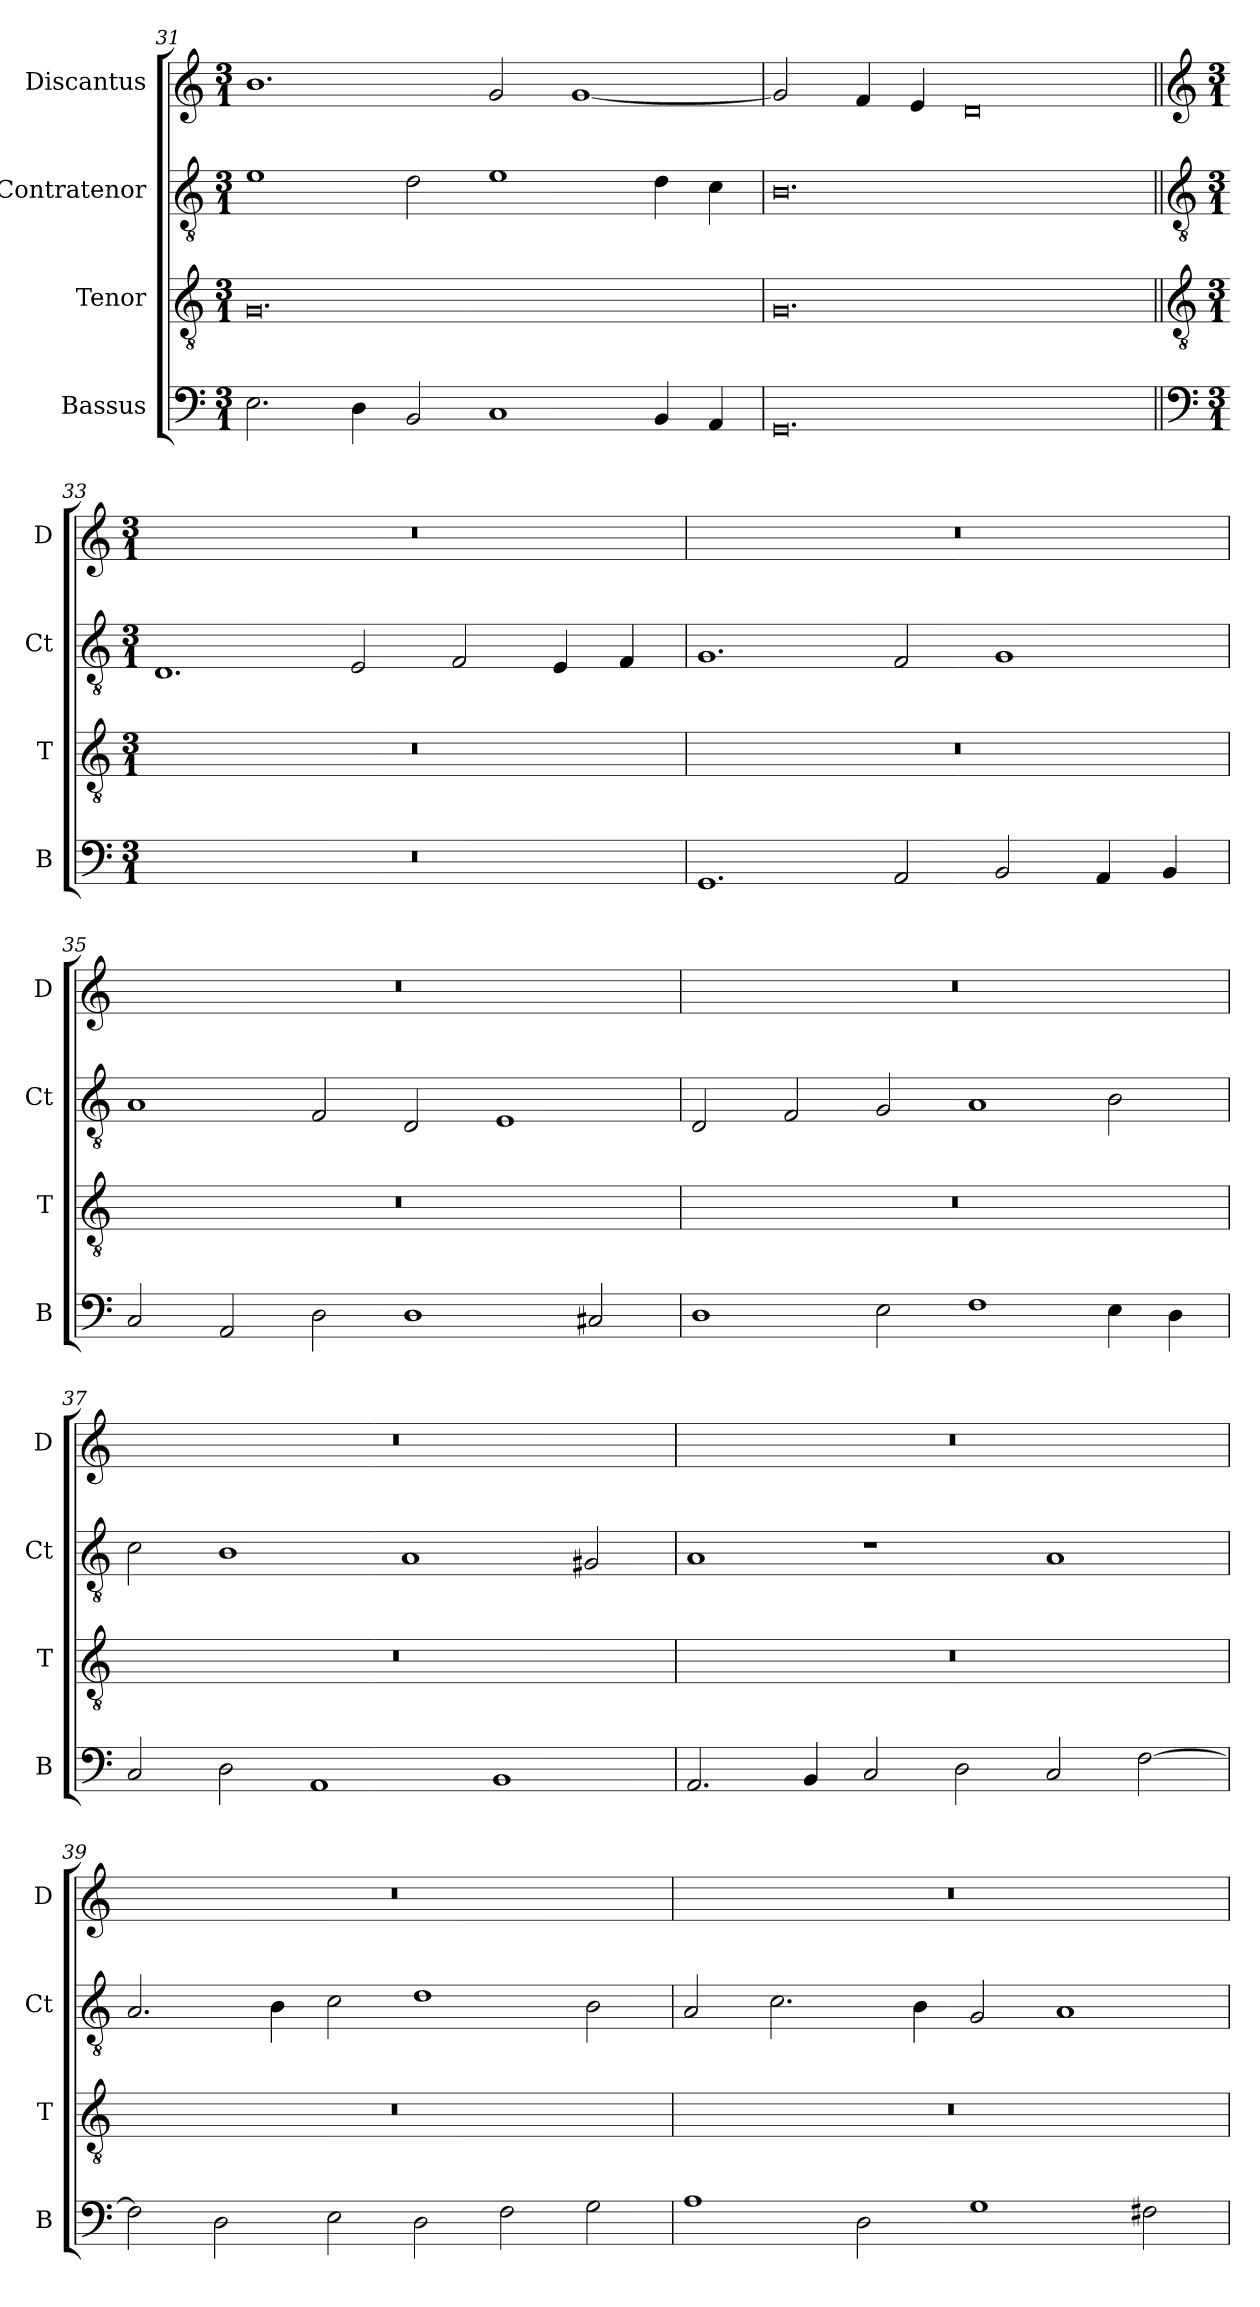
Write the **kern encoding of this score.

**kern	**kern	**kern	**kern
*part4	*part3	*part2	*part1
*staff4	*staff3	*staff2	*staff1
*I"Bassus	*I"Tenor	*I"Contratenor	*I"Discantus
*I'B	*I'T	*I'Ct	*I'D
*clefF4	*clefGv2	*clefGv2	*clefG2
*k[]	*k[]	*k[]	*k[]
*M3/1	*M3/1	*M3/1	*M3/1
=31	=31	=31	=31
2.E\	0.G	1e	1.b
4D\	.	.	.
2BB/	.	2d\	.
1C	.	1e	2g/
.	.	.	[1g
4BB/	.	4d\	.
4AA/	.	4c\	.
=32	=32	=32	=32
0.GG	0.G	0.B	2g/]
.	.	.	4f/
.	.	.	4e/
.	.	.	0d
!!LO:LB:g=z
=33||	=33||	=33||	=33||
*clefF4	*clefGv2	*clefGv2	*clefG2
*k[]	*k[]	*k[]	*k[]
*M3/1	*M3/1	*M3/1	*M3/1
0.r	0.r	1.D	0.r
.	.	2E/	.
.	.	2F/	.
.	.	4E/	.
.	.	4F/	.
=34	=34	=34	=34
1.GG	0.r	1.G	0.r
2AA/	.	2F/	.
2BB/	.	1G	.
4AA/	.	.	.
4BB/	.	.	.
=35	=35	=35	=35
2C/	0.r	1A	0.r
2AA/	.	.	.
2D\	.	2F/	.
1D	.	2D/	.
.	.	1E	.
2C#X/	.	.	.
=36	=36	=36	=36
1D	0.r	2D/	0.r
.	.	2F/	.
2E\	.	2G/	.
1F	.	1A	.
4E\	.	2B\	.
4D\	.	.	.
=37	=37	=37	=37
2C/	0.r	2c\	0.r
2D\	.	1B	.
1AA	.	.	.
.	.	1A	.
1BB	.	.	.
.	.	2G#X/	.
=38	=38	=38	=38
2.AA/	0.r	1A	0.r
4BB/	.	.	.
2C/	.	1r	.
2D\	.	.	.
2C/	.	1A	.
[2F\	.	.	.
=39	=39	=39	=39
2F\]	0.r	2.A/	0.r
2D\	.	.	.
.	.	4B\	.
2E\	.	2c\	.
2D\	.	1d	.
2F\	.	.	.
2G\	.	2B\	.
=40	=40	=40	=40
1A	0.r	2A/	0.r
.	.	2.c\	.
2D\	.	.	.
.	.	4B\	.
1G	.	2G/	.
.	.	1A	.
2F#X\	.	.	.
=	=	=	=
*-	*-	*-	*-
